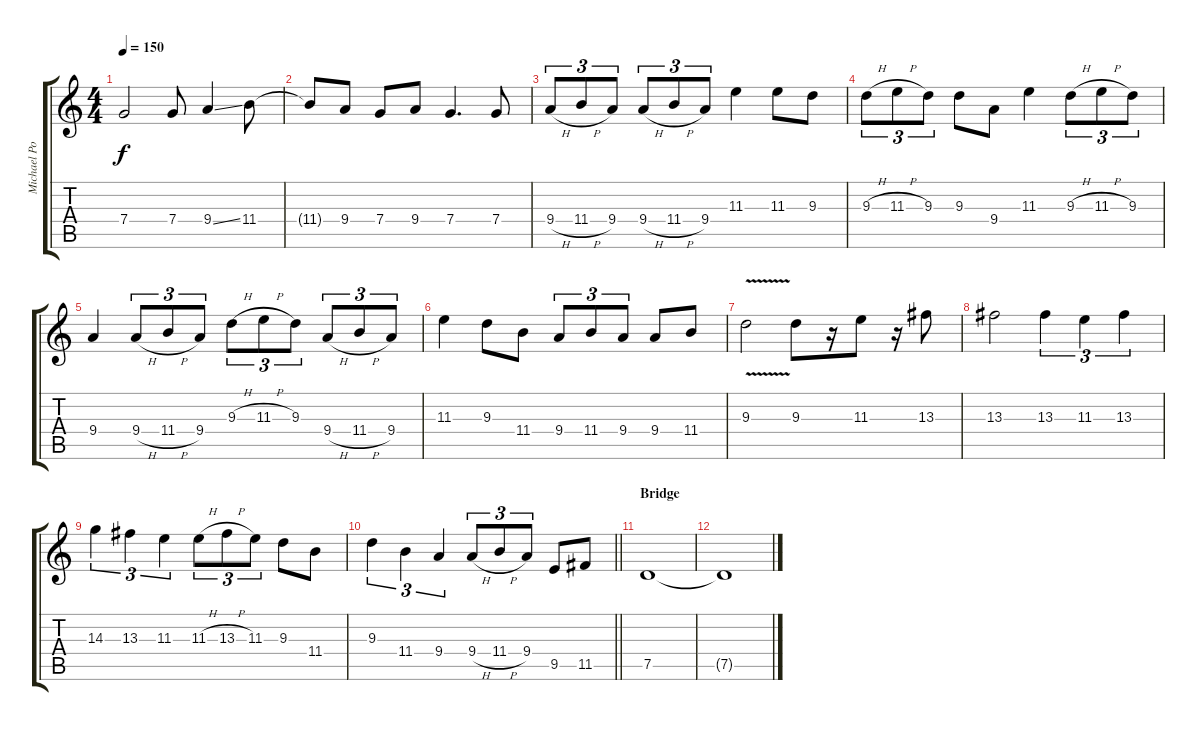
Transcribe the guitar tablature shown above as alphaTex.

\track ("Michael Poulsen Solo" "Michael Po") {instrument distortionguitar}
\staff {score tabs}
\tuning (D4 A3 F3 C3 G2 D2) {hide}
\ts (4 4)
\tempo 150
\clef g2
\ks c
7.4.2{dy f} 7.4.8 9.4{ss}.4 11.4.8 |
11.4{t}.8 9.4.8 7.4.8 9.4.8 7.4.4{d} 7.4.8 |
9.4{h}.8{tu (3 2)} 11.4{h}.8{tu (3 2)} 9.4.8{tu (3 2)} 9.4{h}.8{tu (3 2)} 11.4{h}.8{tu (3 2)} 9.4.8{tu (3 2)} 11.3.4 11.3.8 9.3.8 |
9.3{h}.8{tu (3 2)} 11.3{h}.8{tu (3 2)} 9.3.8{tu (3 2)} 9.3.8 9.4.8 11.3.4 9.3{h}.8{tu (3 2)} 11.3{h}.8{tu (3 2)} 9.3.8{tu (3 2)} |
9.4.4 9.4{h}.8{tu (3 2)} 11.4{h}.8{tu (3 2)} 9.4.8{tu (3 2)} 9.3{h}.8{tu (3 2)} 11.3{h}.8{tu (3 2)} 9.3.8{tu (3 2)} 9.4{h}.8{tu (3 2)} 11.4{h}.8{tu (3 2)} 9.4.8{tu (3 2)} |
11.3.4 9.3.8 11.4.8 9.4.8{tu (3 2)} 11.4.8{tu (3 2)} 9.4.8{tu (3 2)} 9.4.8 11.4.8 |
9.3{v}.2 9.3.8 r.16 11.3.8 r.16 13.3.8 |
13.3.2 13.3.4{tu (3 2)} 11.3.4{tu (3 2)} 13.3.4{tu (3 2)} |
14.3.4{tu (3 2)} 13.3.4{tu (3 2)} 11.3.4{tu (3 2)} 11.3{h}.8{tu (3 2)} 13.3{h}.8{tu (3 2)} 11.3.8{tu (3 2)} 9.3.8 11.4.8 |
\barLineRight lightlight
9.3.4{tu (3 2)} 11.4.4{tu (3 2)} 9.4.4{tu (3 2)} 9.4{h}.8{tu (3 2)} 11.4{h}.8{tu (3 2)} 9.4.8{tu (3 2)} 9.5.8 11.5.8 |
\section ("" "Bridge")
7.5.1 |
7.5{t}.1
